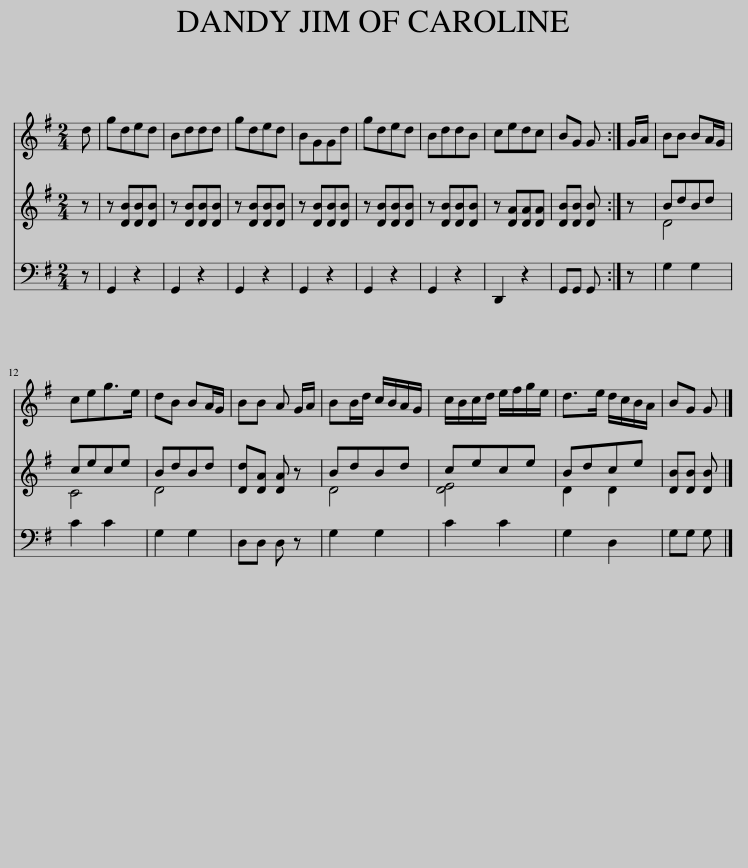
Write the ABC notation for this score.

X:1
%%score 1 ( 2 3 ) 4
L:1/8
M:2/4
I:linebreak $
K:G
V:1 treble
V:2 treble
V:3 treble
V:4 bass
V:1
 d | gded | Bddd | gded | BGGd | %5
 gded | BddB | cedc | BG G :| G/A/ | %10
 BB BA/G/ |$ ceg>e | dB BA/G/ | BB A G/A/ | BB/d/ c/B/A/G/ | %15
 c/B/c/d/ e/f/g/e/ | d>e d/c/B/A/ | BG G |] %18
V:2
 z | z [DB][DB][DB] | z [DB][DB][DB] | z [DB][DB][DB] | z [DB][DB][DB] | %5
 z [DB][DB][DB] | z [DB][DB][DB] | z [DA][DA][DA] | [DB][DB] [DB] :| z | %10
 BdBd |$ cece | BdBd | [Dd][DA] [DA] z | BdBd | %15
 cece | Bdce | [DB][DB] [DB] |] %18
V:3
 x | x4 | x4 | x4 | x4 | %5
 x4 | x4 | x4 | x3 :| x | %10
 D4 |$ C4 | D4 | x4 | D4 | %15
 [DE]4 | D2 D2 | x3 |] %18
V:4
 z | G,,2 z2 | G,,2 z2 | G,,2 z2 | G,,2 z2 | %5
 G,,2 z2 | G,,2 z2 | D,,2 z2 | G,,G,, G,, :| z | %10
 G,2 G,2 |$ C2 C2 | G,2 G,2 | D,D, D, z | G,2 G,2 | %15
 C2 C2 | G,2 D,2 | G,G, G, |] %18
